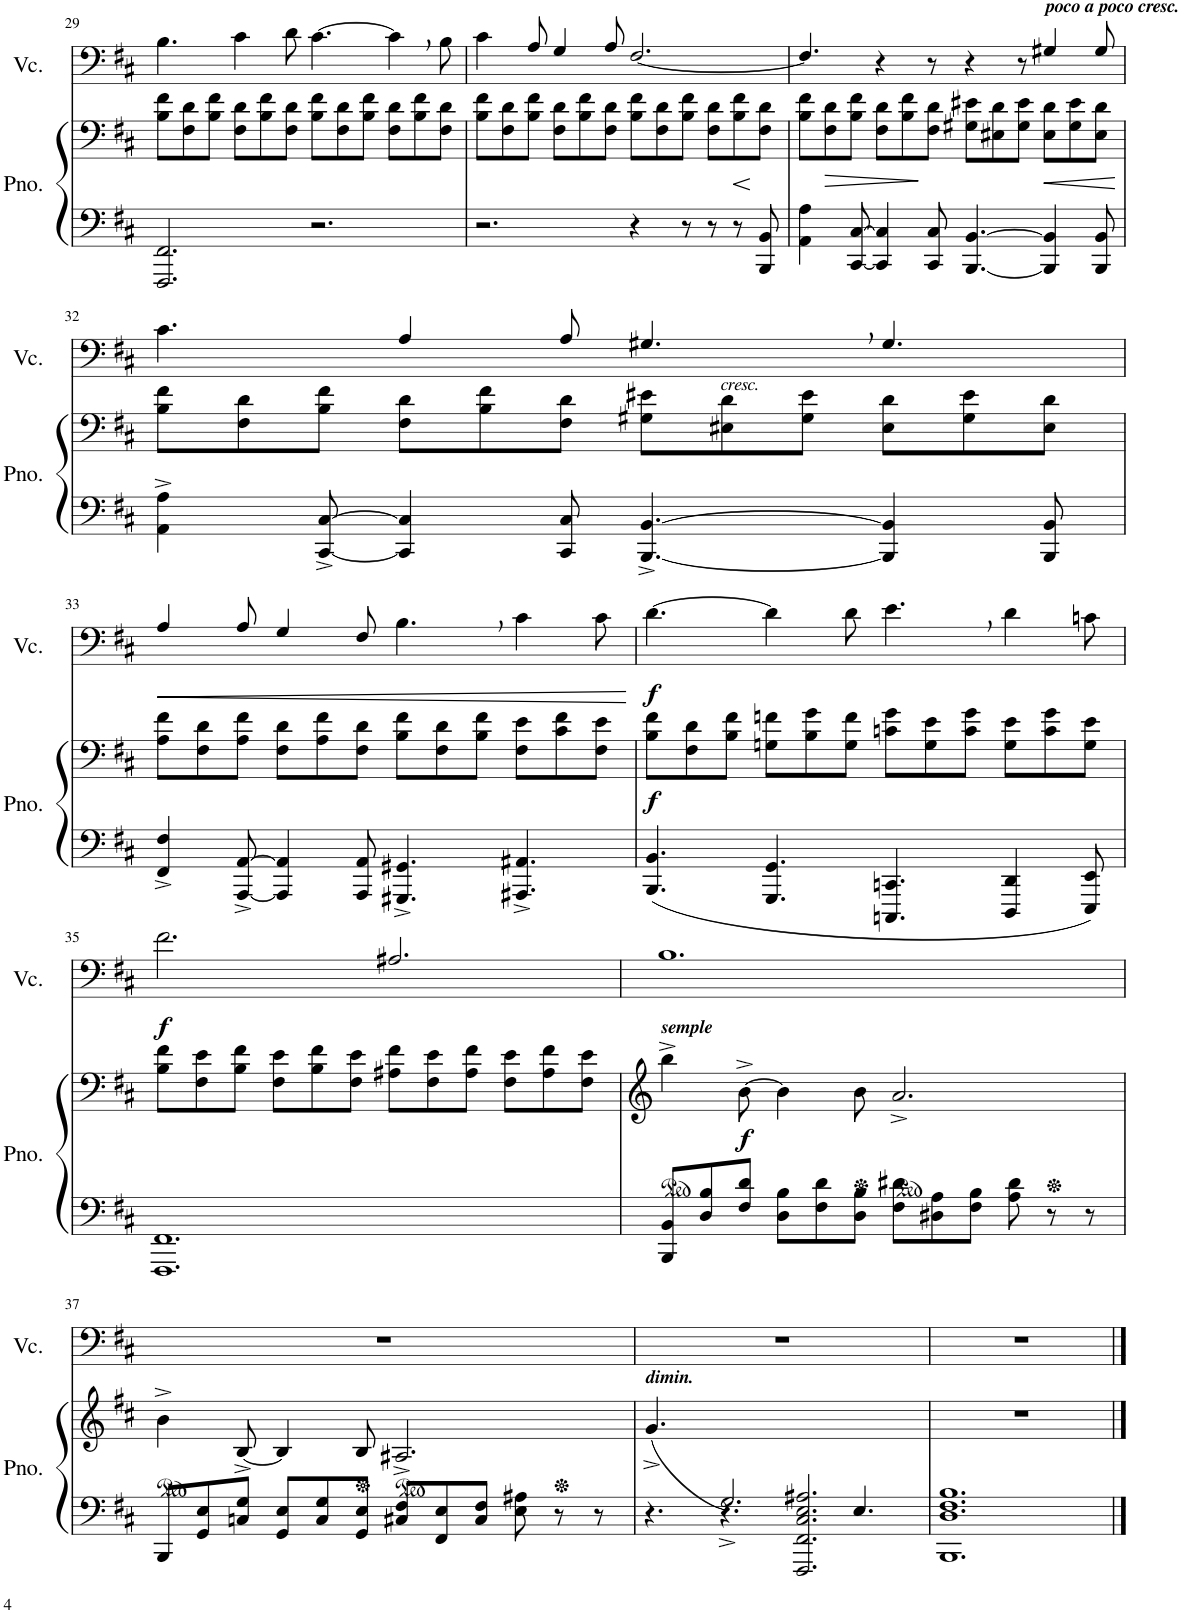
**kern	**kern	**dynam	**kern	**dynam
*part2	*part2	*part2	*part1	*part1
*staff3	*staff2	*staff2/3	*staff1	*staff1
*I"Piano	*	*	*I"Cello	*
*I'Pno.	*	*	*	*
!!LO:PB:g=z
*clefF4	*clefF4	*	*clefF4	*
*k[f#c#]	*k[f#c#]	*	*k[f#c#]	*
*D:	*D:	*	*D:	*
*M12/8	*M12/8	*	*M12/8	*
=29	=29	=29	=29	=29
2.FFF#/ 2.FF#/	8B\ 8f#\L	.	4.B\	.
.	8F#\ 8d\	.	.	.
.	8B\ 8f#\J	.	.	.
.	8F#\ 8d\L	.	4c#\	.
.	8B\ 8f#\	.	.	.
.	8F#\ 8d\J	.	8d\	.
2.r	8B\ 8f#\L	.	[4.c#\	.
.	8F#\ 8d\	.	.	.
.	8B\ 8f#\J	.	.	.
.	8F#\ 8d\L	.	4c#,\]	.
.	8B\ 8f#\	.	.	.
.	8F#\ 8d\J	.	8B\	.
=30	=30	=30	=30	=30
2.r	8B\ 8f#\L	.	4c#\	.
.	8F#\ 8d\	.	.	.
.	8B\ 8f#\J	.	8A/	.
.	8F#\ 8d\L	.	4G/	.
.	8B\ 8f#\	.	.	.
.	8F#\ 8d\J	.	8A/	.
4r	8B\ 8f#\L	.	[2.F#/	.
.	8F#\ 8d\	.	.	.
8r	8B\ 8f#\J	.	.	.
8r	8F#\ 8d\L	.	.	.
!	!	!LO:HP:b	!	!
8r	8B\ 8f#\	<	.	.
8BBB/ 8BB/	8F#\ 8d\J	[	.	.
=31	=31	=31	=31	=31
4AA\ 4A\	8B\ 8f#\L	.	4.F#/]	.
!	!	!LO:HP:b	!	!
.	8F#\ 8d\	>	.	.
[8CC#/ [8C#/	8B\ 8f#\J	.	.	.
4CC#/] 4C#/]	8F#\ 8d\L	.	4r	.
.	8B\ 8f#\	.	.	.
8CC#/ 8C#/	8F#\ 8d\J	]	8r	.
[4.BBB/ [4.BB/	8G#X\ 8e#X\L	.	4r	.
.	8E#X\ 8d\	.	.	.
.	8G#\ 8e#\J	.	8r	.
!	!	!	!LO:TX:a:Bi:t=poco a poco cresc.	!
!	!	!LO:HP:b	!	!
4BBB/] 4BB/]	8E#\ 8d\L	<	4G#X/	.
.	8G#\ 8e#\	.	.	.
8BBB/ 8BB/	8E#\ 8d\J	.	8G#/	.
.	.	[	.	.
!!LO:LB:g=z
=32	=32	=32	=32	=32
4AA\^ 4A\^	8B\ 8f#\L	.	4.c#\	.
.	8F#\ 8d\	.	.	.
[8CC#/^ [8C#/^	8B\ 8f#\J	.	.	.
4CC#/] 4C#/]	8F#\ 8d\L	.	4A/	.
.	8B\ 8f#\	.	.	.
8CC#/ 8C#/	8F#\ 8d\J	.	8A/	.
[4.BBB/^ [4.BB/^	8G#X\ 8e#X\L	.	4.G#X,/	.
!	!LO:TX:a:i:t=cresc.	!	!	!
.	8E#X\ 8d\	.	.	.
.	8G#\ 8e#\J	.	.	.
4BBB/] 4BB/]	8E#\ 8d\L	.	4.G#/	.
.	8G#\ 8e#\	.	.	.
8BBB/ 8BB/	8E#\ 8d\J	.	.	.
!!LO:LB:g=z
=33	=33	=33	=33	=33
!	!	!	!	!LO:HP:b
4FF#/^ 4F#/^	8A\ 8f#\L	.	4A/	<
.	8F#\ 8d\	.	.	.
[8AAA/^ [8AA/^	8A\ 8f#\J	.	8A/	.
4AAA/] 4AA/]	8F#\ 8d\L	.	4G/	.
.	8A\ 8f#\	.	.	.
8AAA/ 8AA/	8F#\ 8d\J	.	8F#/	.
4.GGG#X/^ 4.GG#X/^	8B\ 8f#\L	.	4.B,\	.
.	8F#\ 8d\	.	.	.
.	8B\ 8f#\J	.	.	.
4.AAA#X/^ 4.AA#X/^	8F#\ 8e\L	.	4c#\	.
.	8c#\ 8f#\	.	.	.
.	8F#\ 8e\J	.	8c#\	.
.	.	.	.	[
=34	=34	=34	=34	=34
!	!	!LO:DY:b	!	!LO:DY:b
4.BBB/ 4.BB/	8B\ 8f#\L	f	[4.d\	f
.	8F#\ 8d\	.	.	.
.	8B\ 8f#\J	.	.	.
4.GGG/ 4.GG/	8Gn\ 8fn\L	.	4d\]	.
.	8B\ 8g\	.	.	.
.	8G\ 8f\J	.	8d\	.
4.CCCn/ 4.CCn/	8cn\ 8g\L	.	4.e,\	.
.	8G\ 8e\	.	.	.
.	8c\ 8g\J	.	.	.
4DDD/ 4DD/	8G\ 8e\L	.	4d\	.
.	8c\ 8g\	.	.	.
8EEE/ 8EE/	8G\ 8e\J	.	8cn\	.
!!LO:LB:g=z
=35	=35	=35	=35	=35
!	!	!	!	!LO:DY:b
1.FFF# 1.FF#	8B\ 8f#\L	.	2.f#\	f
.	8F#\ 8e\	.	.	.
.	8B\ 8f#\J	.	.	.
.	8F#\ 8e\L	.	.	.
.	8B\ 8f#\	.	.	.
.	8F#\ 8e\J	.	.	.
.	8A#X\ 8f#\L	.	2.A#X/	.
.	8F#\ 8e\	.	.	.
.	8A#\ 8f#\J	.	.	.
.	8F#\ 8e\L	.	.	.
.	8A#\ 8f#\	.	.	.
.	8F#\ 8e\J	.	.	.
=36	=36	=36	=36	=36
!	!LO:TX:a:Bi:t=semple	!	!	!
8BBB/ 8BB/L	4bb^\	.	1.B	.
8D/ 8B/	.	.	.	.
!	!	!LO:DY:b	!	!
8F#/ 8d/J	[8b^\	f	.	.
8D\ 8B\L	4b\]	.	.	.
8F#\ 8d\	.	.	.	.
8D\ 8B\J	8b\	.	.	.
8F#\ 8d#X\L	2.a^/	.	.	.
8D#X\ 8A\	.	.	.	.
8F#\ 8B\J	.	.	.	.
8A\ 8d#\	.	.	.	.
8r	.	.	.	.
8r	.	.	.	.
!!LO:LB:g=z
=37	=37	=37	=37	=37
8BBB/L	4b^\	.	1.r	.
8GG/ 8E/	.	.	.	.
8Cn/ 8G/J	[8B^/	.	.	.
8GG/ 8E/L	4B/]	.	.	.
8C/ 8G/	.	.	.	.
8GG/ 8E/J	8B/	.	.	.
8C#X/ 8F#/L	2.A#X^/	.	.	.
8FF#/ 8E/	.	.	.	.
8C#/ 8F#/J	.	.	.	.
8E\ 8A#X\	.	.	.	.
8r	.	.	.	.
8r	.	.	.	.
=38	=38	=38	=38	=38
*^	*	*	*	*
!	!	!LO:TX:a:Bi:t=dimin.	!	!	!
4.ryy	4.r	(<4.g^/	.	1.r	.
2.G^/)	4.r	1ryy	.	.	.
.	2.FFF#/ 2.FF#/ 2.C#/ 2.E/ 2.A#X/	.	.	.	.
4.E/	.	.	.	.	.
.	.	8ryy	.	.	.
*v	*v	*	*	*	*
=39	=39	=39	=39	=39
1.BBB 1.D 1.F# 1.B	1.r	.	1.r	.
==	==	==	==	==
*-	*-	*-	*-	*-
